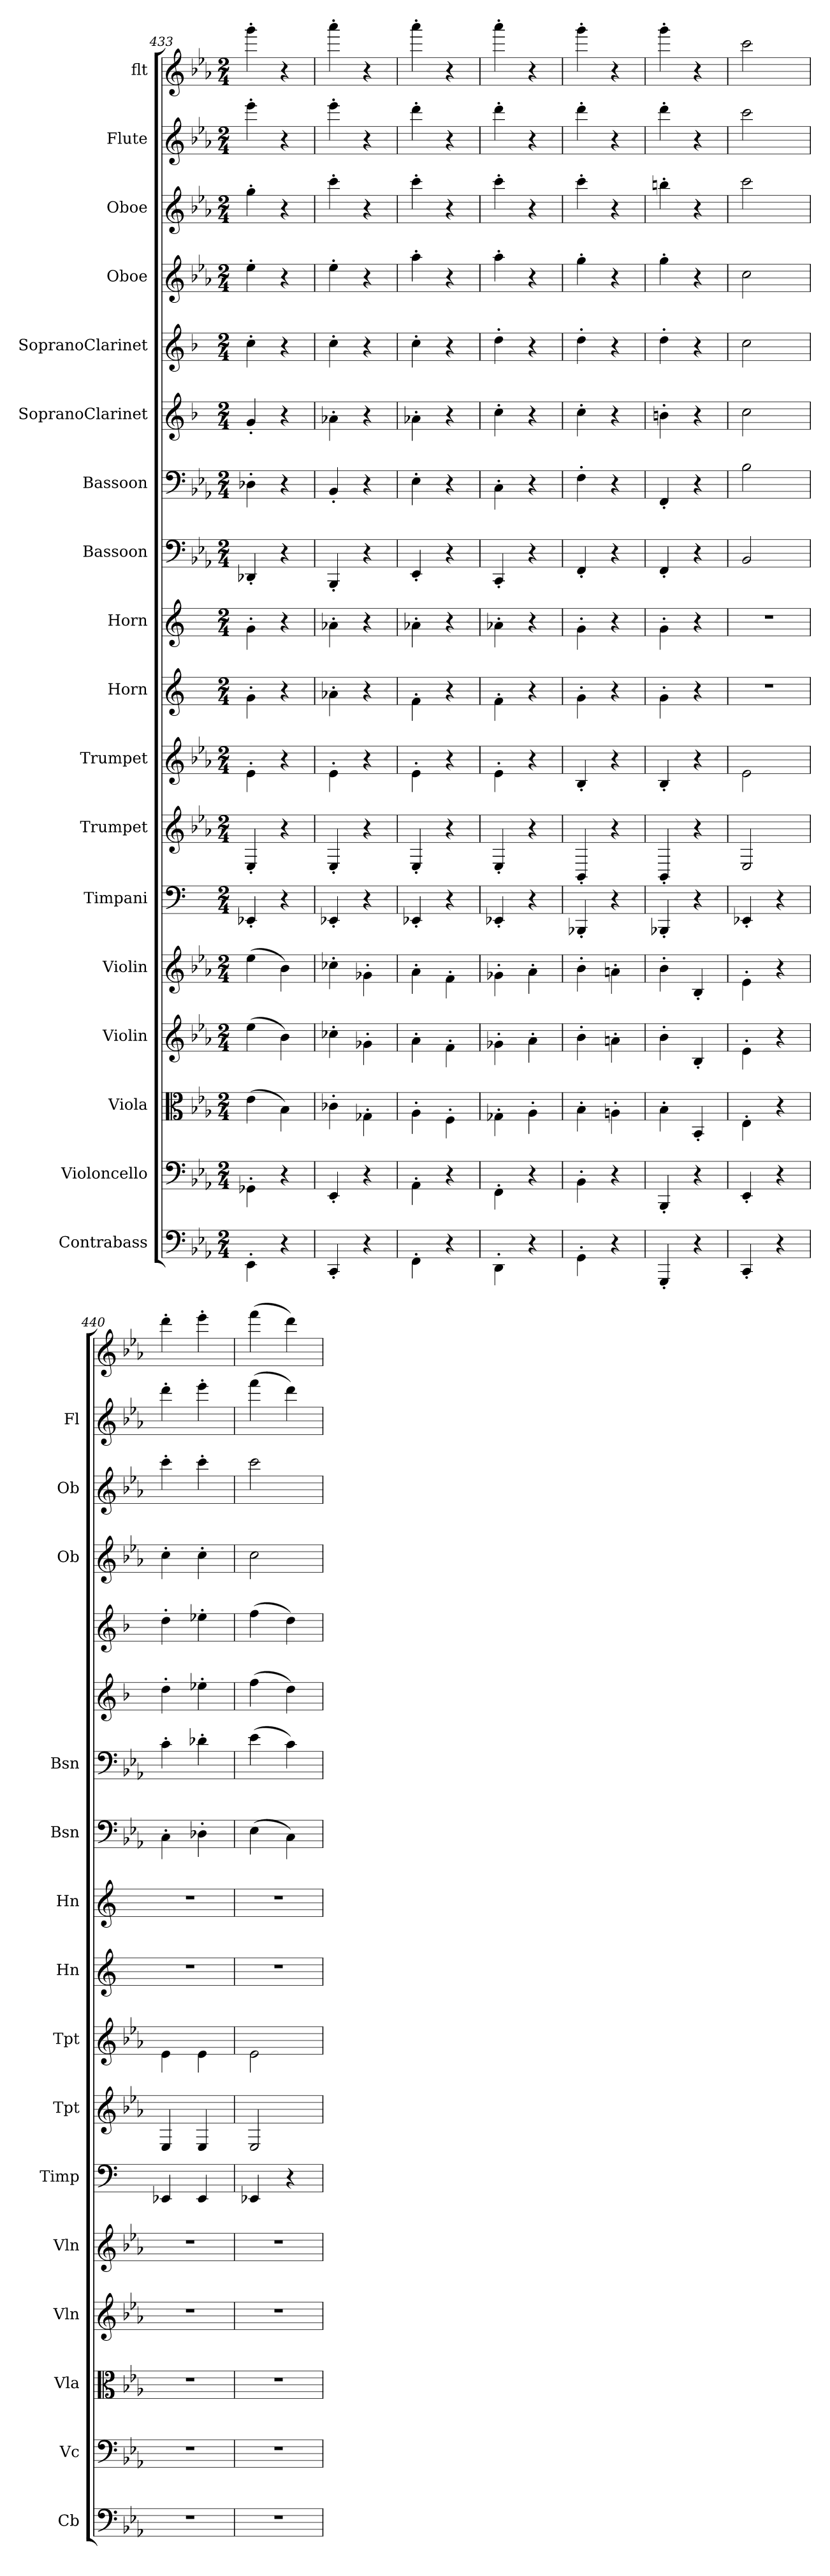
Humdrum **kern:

**kern	**kern	**kern	**kern	**kern	**kern	**kern	**kern	**kern	**kern	**kern	**kern	**kern	**kern	**kern	**kern	**kern	**kern
*part18	*part17	*part16	*part15	*part14	*part13	*part12	*part11	*part10	*part9	*part8	*part7	*part6	*part5	*part4	*part3	*part2	*part1
*staff18	*staff17	*staff16	*staff15	*staff14	*staff13	*staff12	*staff11	*staff10	*staff9	*staff8	*staff7	*staff6	*staff5	*staff4	*staff3	*staff2	*staff1
*I"Contrabass	*I"Violoncello	*I"Viola	*I"Violin	*I"Violin	*I"Timpani	*I"Trumpet	*I"Trumpet	*I"Horn	*I"Horn	*I"Bassoon	*I"Bassoon	*I"SopranoClarinet	*I"SopranoClarinet	*I"Oboe	*I"Oboe	*I"Flute	*I"flt
*I'Cb	*I'Vc	*I'Vla	*I'Vln	*I'Vln	*I'Timp	*I'Tpt	*I'Tpt	*I'Hn	*I'Hn	*I'Bsn	*I'Bsn	*	*	*I'Ob	*I'Ob	*I'Fl	*
*clefF4	*clefF4	*clefC3	*clefG2	*clefG2	*clefF4	*clefG2	*clefG2	*clefG2	*clefG2	*clefF4	*clefF4	*clefG2	*clefG2	*clefG2	*clefG2	*clefG2	*clefG2
*k[b-e-a-]	*k[b-e-a-]	*k[b-e-a-]	*k[b-e-a-]	*k[b-e-a-]	*k[]	*k[b-e-a-]	*k[b-e-a-]	*k[]	*k[]	*k[b-e-a-]	*k[b-e-a-]	*k[b-]	*k[b-]	*k[b-e-a-]	*k[b-e-a-]	*k[b-e-a-]	*k[b-e-a-]
*c:	*c:	*c:	*c:	*c:	*	*c:	*c:	*	*	*c:	*c:	*	*	*c:	*c:	*c:	*c:
*M2/4	*M2/4	*M2/4	*M2/4	*M2/4	*M2/4	*M2/4	*M2/4	*M2/4	*M2/4	*M2/4	*M2/4	*M2/4	*M2/4	*M2/4	*M2/4	*M2/4	*M2/4
=433	=433	=433	=433	=433	=433	=433	=433	=433	=433	=433	=433	=433	=433	=433	=433	=433	=433
4EE-'\	4GG-X'\	(4e-\	(4ee-\	(4ee-\	4EE-X'/	4E-'/	4e-'\	4g'\	4g'\	4DD-X'/	4D-X'\	4g'/	4cc'\	4ee-'\	4gg'\	4eee-'\	4ggg'\
4r	4r	4B-\)	4b-\)	4b-\)	4r	4r	4r	4r	4r	4r	4r	4r	4r	4r	4r	4r	4r
=434	=434	=434	=434	=434	=434	=434	=434	=434	=434	=434	=434	=434	=434	=434	=434	=434	=434
4CC'/	4EE-'/	4c-X'\	4cc-X'\	4cc-X'\	4EE-X'/	4E-'/	4e-'\	4a-X'\	4a-X'\	4BBB-'/	4BB-'/	4a-X'\	4cc'\	4ee-'\	4ccc'\	4eee-'\	4aaa-'\
4r	4r	4G-X'\	4g-X'\	4g-X'\	4r	4r	4r	4r	4r	4r	4r	4r	4r	4r	4r	4r	4r
=435	=435	=435	=435	=435	=435	=435	=435	=435	=435	=435	=435	=435	=435	=435	=435	=435	=435
4FF'\	4AA-'\	4A-'\	4a-'\	4a-'\	4EE-X'/	4E-'/	4e-'\	4f'\	4a-X'\	4EE-'/	4E-'\	4a-X'\	4cc'\	4aa-'\	4ccc'\	4ddd'\	4aaa-'\
4r	4r	4F'\	4f'\	4f'\	4r	4r	4r	4r	4r	4r	4r	4r	4r	4r	4r	4r	4r
=436	=436	=436	=436	=436	=436	=436	=436	=436	=436	=436	=436	=436	=436	=436	=436	=436	=436
4DD'\	4FF'\	4G-X'\	4g-X'\	4g-X'\	4EE-X'/	4E-'/	4e-'\	4f'\	4a-X'\	4CC'/	4C'\	4cc'\	4dd'\	4aa-'\	4ccc'\	4ddd'\	4aaa-'\
4r	4r	4A-'\	4a-'\	4a-'\	4r	4r	4r	4r	4r	4r	4r	4r	4r	4r	4r	4r	4r
=437	=437	=437	=437	=437	=437	=437	=437	=437	=437	=437	=437	=437	=437	=437	=437	=437	=437
4GG'\	4BB-'\	4B-'\	4b-'\	4b-'\	4BBB-X'/	4BB-'/	4B-'/	4g'\	4g'\	4FF'/	4F'\	4cc'\	4dd'\	4gg'\	4ccc'\	4ddd'\	4ggg'\
4r	4r	4An'\	4an'\	4an'\	4r	4r	4r	4r	4r	4r	4r	4r	4r	4r	4r	4r	4r
=438	=438	=438	=438	=438	=438	=438	=438	=438	=438	=438	=438	=438	=438	=438	=438	=438	=438
4GGG'/	4BBB-'/	4B-'\	4b-'\	4b-'\	4BBB-X'/	4BB-'/	4B-'/	4g'\	4g'\	4FF'/	4FF'/	4bn'\	4dd'\	4gg'\	4bbn'\	4ddd'\	4ggg'\
4r	4r	4BB-'/	4B-'/	4B-'/	4r	4r	4r	4r	4r	4r	4r	4r	4r	4r	4r	4r	4r
=439	=439	=439	=439	=439	=439	=439	=439	=439	=439	=439	=439	=439	=439	=439	=439	=439	=439
4CC'/	4EE-'/	4E-'\	4e-'\	4e-'\	4EE-X'/	2E-/	2e-\	2r	2r	2BB-/	2B-\	2cc\	2cc\	2cc\	2ccc\	2ccc\	2ccc\
4r	4r	4r	4r	4r	4r	.	.	.	.	.	.	.	.	.	.	.	.
=440	=440	=440	=440	=440	=440	=440	=440	=440	=440	=440	=440	=440	=440	=440	=440	=440	=440
2r	2r	2r	2r	2r	4EE-X/	4E-/	4e-\	2r	2r	4C'\	4c'\	4dd'\	4dd'\	4cc'\	4ccc'\	4ddd'\	4ddd'\
.	.	.	.	.	4EE-/	4E-/	4e-\	.	.	4D-X'\	4d-X'\	4ee-X'\	4ee-X'\	4cc'\	4ccc'\	4eee-'\	4eee-'\
=441	=441	=441	=441	=441	=441	=441	=441	=441	=441	=441	=441	=441	=441	=441	=441	=441	=441
2r	2r	2r	2r	2r	4EE-X/	2E-/	2e-\	2r	2r	(4E-\	(4e-\	(4ff\	(4ff\	2cc\	2ccc\	(4fff\	(4fff\
.	.	.	.	.	4r	.	.	.	.	4C\)	4c\)	4dd\)	4dd\)	.	.	4ddd\)	4ddd\)
=	=	=	=	=	=	=	=	=	=	=	=	=	=	=	=	=	=
*-	*-	*-	*-	*-	*-	*-	*-	*-	*-	*-	*-	*-	*-	*-	*-	*-	*-
